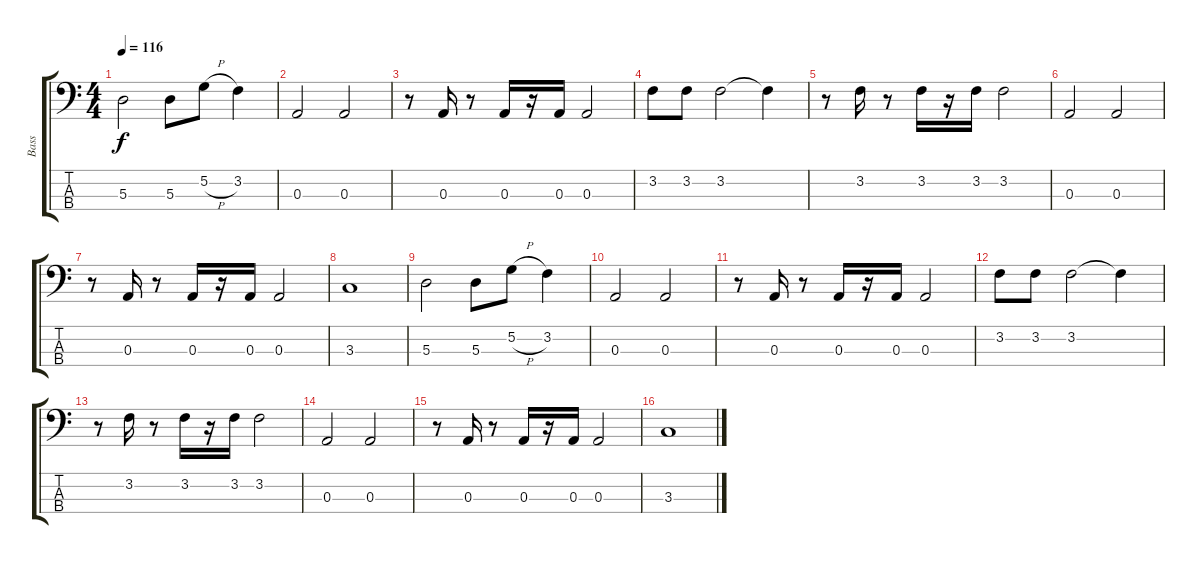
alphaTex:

\track ("Bass" "Bass") {instrument electricbassfinger}
\staff {score tabs}
\tuning (G2 D2 A1 D1) {hide}
\ts (4 4)
\tempo 116
\clef f4
\ks c
5.3.2{dy f} 5.3.8 5.2{h}.8 3.2.4 |
0.3.2 0.3.2 |
r.8 0.3.16 r.8 0.3.16 r.16 0.3.16 0.3.2 |
3.2.8 3.2.8 3.2.2 3.2{t}.4 |
r.8 3.2.16 r.8 3.2.16 r.16 3.2.16 3.2.2 |
0.3.2 0.3.2 |
r.8 0.3.16 r.8 0.3.16 r.16 0.3.16 0.3.2 |
3.3.1 |
5.3.2 5.3.8 5.2{h}.8 3.2.4 |
0.3.2 0.3.2 |
r.8 0.3.16 r.8 0.3.16 r.16 0.3.16 0.3.2 |
3.2.8 3.2.8 3.2.2 3.2{t}.4 |
r.8 3.2.16 r.8 3.2.16 r.16 3.2.16 3.2.2 |
0.3.2 0.3.2 |
r.8 0.3.16 r.8 0.3.16 r.16 0.3.16 0.3.2 |
3.3.1
